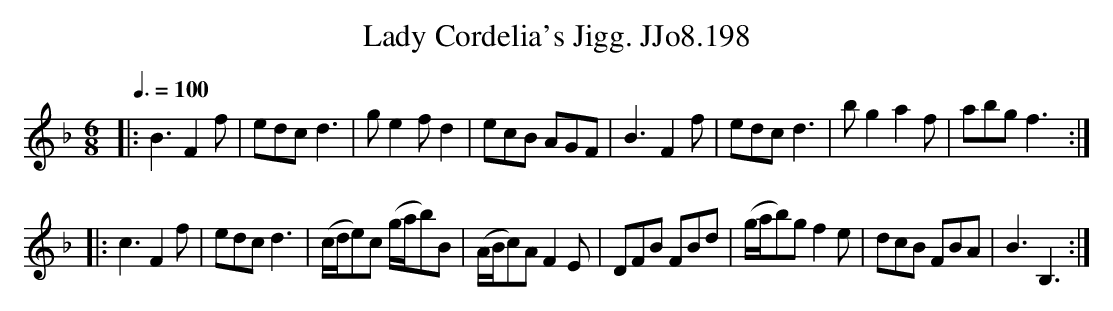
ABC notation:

X:1
T:Lady Cordelia's Jigg. JJo8.198
M:6/8
L:1/8
Q:3/8=100
K:F
|:B3F2f|edcd3|ge2fd2|ecB AGF|B3F2f|edcd3|bg2a2f|abgf3:|
|:c3F2f|edcd3|(c/d/e)c (g/a/b)B|(A/B/c)AF2E|DFB FBd|(g/a/b)gf2e|dcB FBA|B3B,3:|
